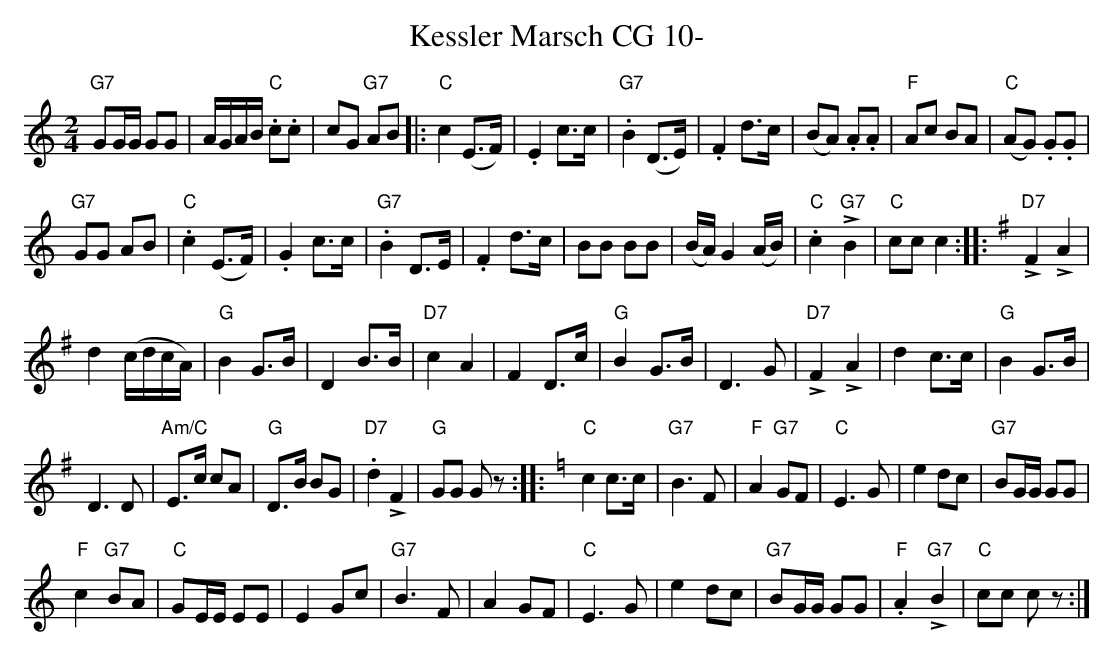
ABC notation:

X:1
T:Kessler Marsch CG 10-
M:2/4
L:1/8
K:Cmaj
"G7"GG/2G/2 GG | A/2G/2A/2B/2 "C".c.c | cG "G7"AB |: "C"c2 (E>F) | .E2c>c | "G7".B2 (D>E) | .F2 d>c | (BA) .A.A | "F"Ac BA | "C"(AG) .G.G |
"G7"GG AB | "C".c2 (E>F) | .G2 c>c | "G7".B2 D>E | .F2 d>c | BB BB | (B/2A/2) G2 (A/2B/2) | "C".c2"G7"!>!B2 | "C"ccc2 :: [K:Gmaj] "D7"!>!F2!>!A2 |
d2 (c/2d/2c/2A/2) | "G"B2 G>B | D2 B>B | "D7"c2A2 | F2 D>c | "G"B2 G>B | D3G | "D7"!>!F2!>!A2 | d2 c>c | "G"B2 G>B |
D3D | "Am/C"E>c cA | "G"D>B BG | "D7".d2!>!F2 | "G"GG Gz :: [K:Cmaj] "C"c2c>c | "G7"B3F | "F"A2"G7"GF | "C"E3G | e2dc | "G7"BG/2G/2 GG |
"F"c2"G7"BA | "C"GE/2E/2 EE | E2 Gc | "G7"B3F | A2GF | "C"E3G | e2dc | "G7"BG/2G/2 GG | "F".A2"G7"!>!B2 | "C"cc cz :|
